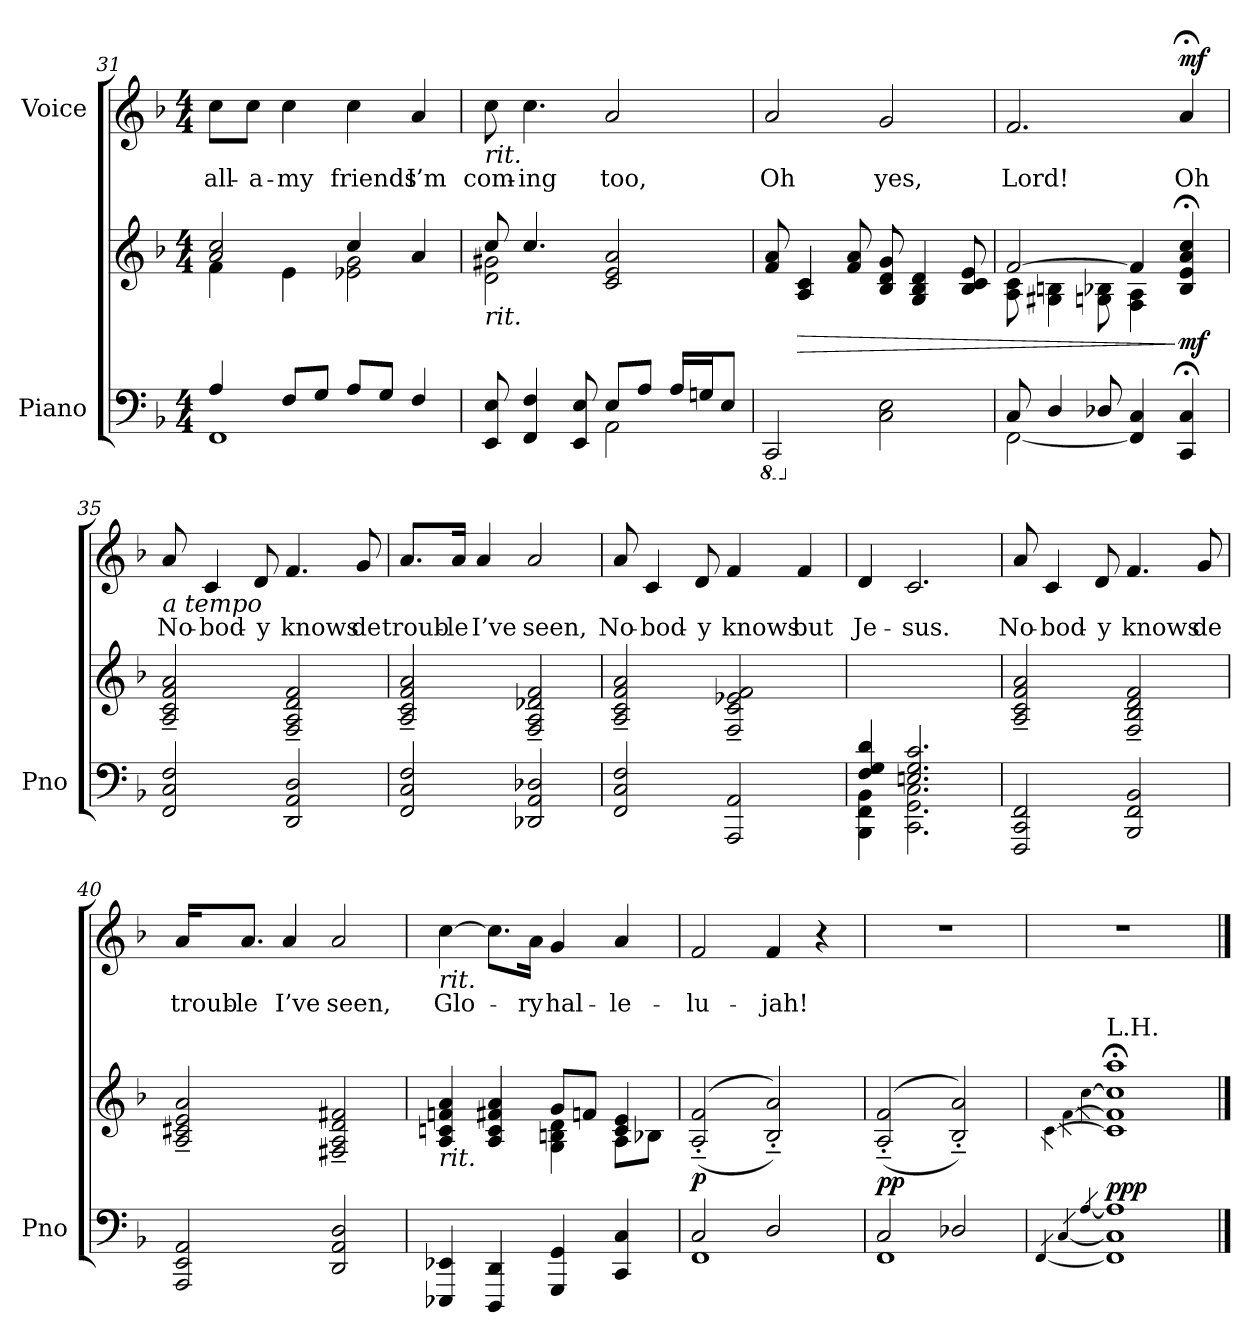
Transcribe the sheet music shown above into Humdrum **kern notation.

**kern	**kern	**dynam	**kern	**text	**dynam
*part2	*part2	*part2	*part1	*part1	*part1
*staff3	*staff2	*staff2/3	*staff1	*staff1	*staff1
*I"Piano	*	*	*I"Voice	*	*
*I'Pno	*	*	*	*	*
*clefF4	*clefG2	*	*clefG2	*	*
*k[b-]	*k[b-]	*	*k[b-]	*	*
*M4/4	*M4/4	*	*M4/4	*	*
=31	=31	=31	=31	=31	=31
*^	*^	*	*	*	*
!	!	!	!	!	!	!LO:LY:b	!
4A/	1FF	2a/ 2cc/	4f\	.	8cc\L	all-	.
!	!	!	!	!	!	!LO:LY:b	!
.	.	.	.	.	8cc\J	-a-	.
!	!	!	!	!	!	!LO:LY:b	!
8F/L	.	.	4e\	.	4cc\	-my	.
8G/J	.	.	.	.	.	.	.
!	!	!	!	!	!	!LO:LY:b	!
8A/L	.	4cc/	2e-X\ 2g\	.	4cc\	friends	.
8G/J	.	.	.	.	.	.	.
!	!	!	!	!	!	!LO:LY:b	!
4F/	.	4a/	.	.	4a/	I’m	.
!!LO:LB:g=z
=32	=32	=32	=32	=32	=32	=32	=32
!	!	!	!	!	!LO:TX:b:i:t=rit.	!	!
!	!	!LO:TX:b:i:t=rit.	!	!	!	!	!
!	!	!	!	!	!	!LO:LY:b	!
8EE/ 8E/	2ryy	8cc/	2d\ 2g#X\	.	8cc\	com-	.
!	!	!	!	!	!	!LO:LY:b	!
4FF/ 4F/	.	4.cc/	.	.	4.cc\	-ing	.
8EE/ 8E/	.	.	.	.	.	.	.
!	!	!	!	!	!	!LO:LY:b	!
8E/L	2AA\	2c/ 2e/ 2a/	2ryy	.	2a/	too,	.
8A/J	.	.	.	.	.	.	.
16A/LL	.	.	.	.	.	.	.
16Gn/J	.	.	.	.	.	.	.
8E/J	.	.	.	.	.	.	.
*v	*v	*	*	*	*	*	*
*	*v	*v	*	*	*	*
=33	=33	=33	=33	=33	=33
*8ba	*	*	*	*	*
!	!	!	!	!LO:LY:b	!
2CCC/	8f/ 8a/	.	2a/	Oh	.
!	!	!LO:HP:b	!	!	!
.	4A/ 4c/	>	.	.	.
.	8f/ 8a/	.	.	.	.
*X8ba	*	*	*	*	*
!	!	!	!	!LO:LY:b	!
2C\ 2E\	8B-/ 8d/ 8g/	.	2g/	yes,	.
.	4G/ 4B-/ 4d/	.	.	.	.
.	8B-/ 8c/ 8e/	.	.	.	.
=34	=34	=34	=34	=34	=34
*^	*^	*	*	*	*
!	!	!	!	!	!	!LO:LY:b	!
8C/	[2FF\	[2f/	8A\ 8c\	.	2.f/	Lord!	.
4D/	.	.	4G#X\ 4Bn\	.	.	.	.
8D-X/	.	.	8Gn\ 8B-X\	.	.	.	.
4FF/] 4C/	2ryy	4f/]	4F\ 4A\	.	.	.	.
!	!	!	!	!LO:DY:n=1:b	!	!LO:LY:b	!LO:DY:a
4CC/;< 4C/;<	.	4B-/;< 4e/;< 4a/;< 4cc/;<	4ryy	] mf	4a;</	Oh	mf
*v	*v	*	*	*	*	*	*
!!LO:PB:g=z
=35	=35	=35	=35	=35	=35	=35
!	!	!	!	!LO:TX:b:i:t=a tempo	!	!
!	!LO:TX:b:i:t=a tempo	!	!	!	!	!
!	!	!	!	!	!LO:LY:b	!
*	*v	*v	*	*	*	*
2FF/ 2C/ 2F/	2A/~> 2c/~> 2f/~> 2a/~>	.	8a/	No-	.
!	!	!	!	!LO:LY:b	!
.	.	.	4c/	-bod-	.
!	!	!	!	!LO:LY:b	!
.	.	.	8d/	-y	.
!	!	!	!	!LO:LY:b	!
2DD/ 2AA/ 2D/	2F/~> 2A/~> 2d/~> 2f/~>	.	4.f/	knows	.
!	!	!	!	!LO:LY:b	!
.	.	.	8g/	de	.
=36	=36	=36	=36	=36	=36
!	!	!	!	!LO:LY:b	!
2FF/ 2C/ 2F/	2A/~> 2c/~> 2f/~> 2a/~>	.	8.a/L	troub-	.
!	!	!	!	!LO:LY:b	!
.	.	.	16a/Jk	-le	.
!	!	!	!	!LO:LY:b	!
.	.	.	4a/	I’ve	.
!	!	!	!	!LO:LY:b	!
2DD-X/ 2AA/ 2D-X/	2F/~> 2A/~> 2d-X/~> 2f/~>	.	2a/	seen,	.
=37	=37	=37	=37	=37	=37
!	!	!	!	!LO:LY:b	!
2FF/ 2C/ 2F/	2A/~> 2c/~> 2f/~> 2a/~>	.	8a/	No-	.
!	!	!	!	!LO:LY:b	!
.	.	.	4c/	-bod-	.
!	!	!	!	!LO:LY:b	!
.	.	.	8d/	-y	.
!	!	!	!	!LO:LY:b	!
2AAA/ 2AA/	2F/~> 2c/~> 2e-X/~> 2f/~>	.	4f/	knows	.
!	!	!	!	!LO:LY:b	!
.	.	.	4f/	but	.
!!LO:LB:g=z
=38	=38	=38	=38	=38	=38
*^	*	*	*	*	*
!	!	!	!	!	!LO:LY:b	!
4F/ 4G/ 4d/	4BBB-\ 4FF\ 4BB-\	1ryy	.	4d/	Je-	.
!	!	!	!	!	!LO:LY:b	!
2.En/ 2.G/ 2.c/	2.CC\ 2.GG\ 2.C\	.	.	2.c/	-sus.	.
=39	=39	=39	=39	=39	=39	=39
!	!	!	!	!	!LO:LY:b	!
*v	*v	*	*	*	*	*
2FFF/ 2CC/ 2FF/	2A/~> 2c/~> 2f/~> 2a/~>	.	8a/	No-	.
!	!	!	!	!LO:LY:b	!
.	.	.	4c/	-bod-	.
!	!	!	!	!LO:LY:b	!
.	.	.	8d/	-y	.
!	!	!	!	!LO:LY:b	!
2BBB-/ 2FF/ 2BB-/	2F/~> 2B-/~> 2d/~> 2f/~>	.	4.f/	knows	.
!	!	!	!	!LO:LY:b	!
.	.	.	8g/	de	.
=40	=40	=40	=40	=40	=40
!	!	!	!	!LO:LY:b	!
2AAA/ 2EE/ 2AA/	2A/~> 2c#X/~> 2e/~> 2a/~>	.	16a/KL	troub-	.
!	!	!	!	!LO:LY:b	!
.	.	.	8.a/J	-le	.
!	!	!	!	!LO:LY:b	!
.	.	.	4a/	I’ve	.
!	!	!	!	!LO:LY:b	!
2DD/ 2AA/ 2D/	2F#X/~> 2A/~> 2d/~> 2f#X/~>	.	2a/	seen,	.
!!LO:LB:g=z
=41	=41	=41	=41	=41	=41
*	*^	*	*	*	*
!	!	!	!	!LO:TX:b:i:t=rit.	!	!
!	!LO:TX:b:i:t=rit.	!	!	!	!	!
!	!	!	!	!	!LO:LY:b	!
4EEE-X/ 4EE-X/	4A/ 4cn/ 4fn/ 4a/	2ryy	.	[4cc\	Glo-	.
4DDD/ 4DD/	4A/ 4c/ 4f#X/ 4a/	.	.	8.cc\L]	.	.
!	!	!	!	!	!LO:LY:b	!
.	.	.	.	16a\Jk	-ry	.
!	!	!	!	!	!LO:LY:b	!
4GGG/ 4GG/	8g/L	4G\ 4Bn\ 4d\	.	4g/	hal-	.
.	8fn/J	.	.	.	.	.
!	!	!	!	!	!LO:LY:b	!
4CC/ 4C/	4c/ 4e/	8A\L	.	4a/	-le-	.
.	.	8B-X\J	.	.	.	.
=42	=42	=42	=42	=42	=42	=42
*^	*	*	*	*	*	*
!	!	!	!	!LO:DY:b	!	!LO:LY:b	!
*	*	*v	*v	*	*	*	*
2C/	1FF	(<(>2A/'>~> 2f/'>~>	p	2f/	-lu-	.
!	!	!	!	!	!LO:LY:b	!
2D/	.	2B-/'>~> 2a/'>~>))	.	4f/	-jah!	.
.	.	.	.	4r	.	.
=43	=43	=43	=43	=43	=43	=43
!	!	!	!LO:DY:b	!	!	!
2C/	1FF	((>2A/'>~> 2f/'>~>	pp	1r	.	.
2D-X/	.	2B-/'>~> 2a/'>~>))	.	.	.	.
=44	=44	=44	=44	=44	=44	=44
[<4qFF/	.	[<4qc\	.	.	.	.
[<4qC/	.	[<4qf\	.	.	.	.
[<4qA/	.	[<4qcc\	.	.	.	.
!	!	!LO:TX:a:t=L.H.	!	!	!	!
!	!	!	!LO:DY:a=2	!	!	!
1FF] 1C] 1A]	1ryy	(1c];< 1f];< 1cc];< 1aa;<	ppp	1r	.	.
*v	*v	*	*	*	*	*
==	==	==	==	==	==
*-	*-	*-	*-	*-	*-
